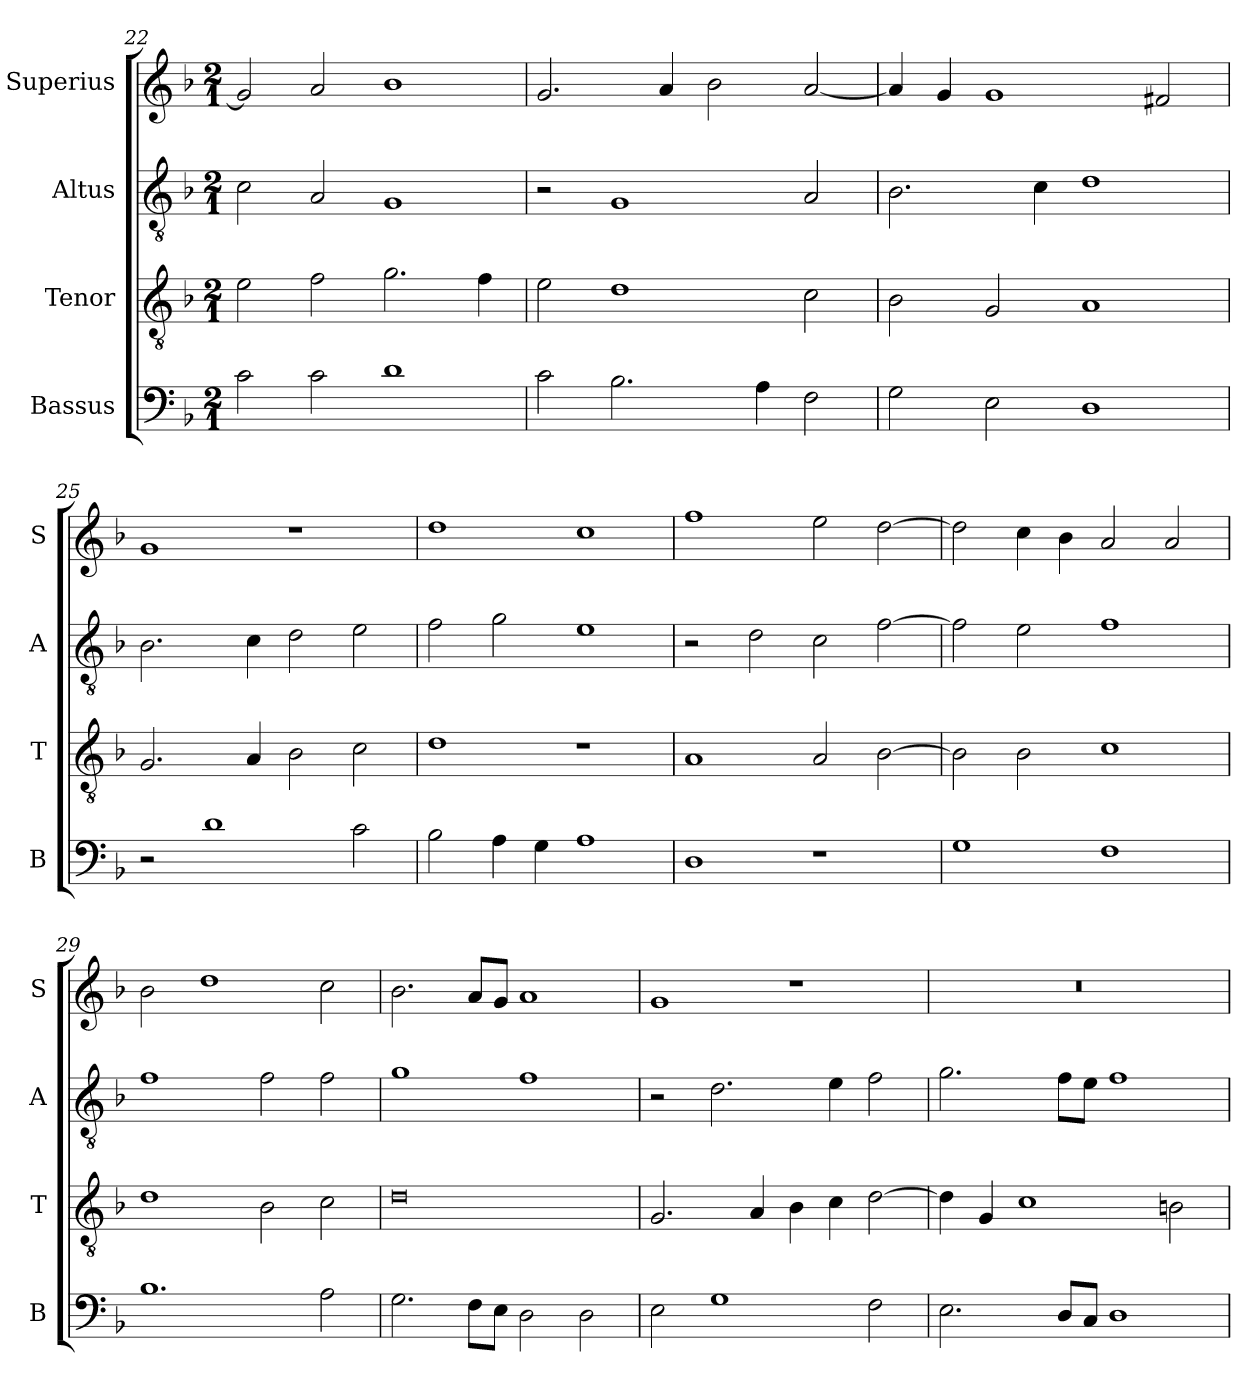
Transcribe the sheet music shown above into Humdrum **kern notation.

**kern	**kern	**kern	**kern
*part4	*part3	*part2	*part1
*staff4	*staff3	*staff2	*staff1
*I"Bassus	*I"Tenor	*I"Altus	*I"Superius
*I'B	*I'T	*I'A	*I'S
*clefF4	*clefGv2	*clefGv2	*clefG2
*k[b-]	*k[b-]	*k[b-]	*k[b-]
*F:	*F:	*F:	*F:
*M2/1	*M2/1	*M2/1	*M2/1
=22	=22	=22	=22
2c	2e	2c	2g]
2c	2f	2A	2a
1d	2.g	1G	1b-
.	4f	.	.
=23	=23	=23	=23
2c	2e	2r	2.g
2.B-	1d	1G	.
.	.	.	4a
.	.	.	2b-
4A	.	.	.
2F	2c	2A	[2a
=24	=24	=24	=24
2G	2B-	2.B-	4a]
.	.	.	4g
2E	2G	.	1g
.	.	4c	.
1D	1A	1d	.
.	.	.	2f#X
=25	=25	=25	=25
2r	2.G	2.B-	1g
1d	.	.	.
.	4A	4c	.
.	2B-	2d	1r
2c	2c	2e	.
=26	=26	=26	=26
2B-	1d	2f	1dd
4A	.	2g	.
4G	.	.	.
1A	1r	1e	1cc
=27	=27	=27	=27
1D	1A	2r	1ff
.	.	2d	.
1r	2A	2c	2ee
.	[2B-	[2f	[2dd
=28	=28	=28	=28
1G	2B-]	2f]	2dd]
.	2B-	2e	4cc
.	.	.	4b-
1F	1c	1f	2a
.	.	.	2a
=29	=29	=29	=29
1.B-	1d	1f	2b-
.	.	.	1dd
.	2B-	2f	.
2A	2c	2f	2cc
=30	=30	=30	=30
2.G	0d	1g	2.b-
8FL	.	.	8aL
8EJ	.	.	8gJ
2D	.	1f	1a
2D	.	.	.
=31	=31	=31	=31
2E	2.G	2r	1g
1G	.	2.d	.
.	4A	.	.
.	4B-	.	1r
.	4c	4e	.
2F	[2d	2f	.
=32	=32	=32	=32
2.E	4d]	2.g	0r
.	4G	.	.
.	1c	.	.
8DL	.	8fL	.
8CJ	.	8eJ	.
1D	.	1f	.
.	2Bn	.	.
=	=	=	=
*-	*-	*-	*-
